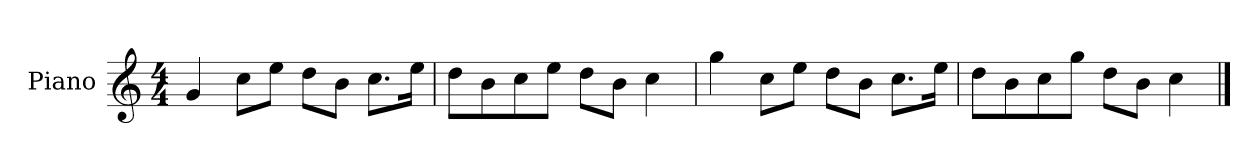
**kern
*part1
*staff1
*I"Piano
*I'P-no
*clefG2
*k[]
*M4/4
*MM90
=1
4g/
8cc\L
8ee\J
8dd\L
8b\J
8.cc\L
16ee\Jk
=2
8dd\L
8b\
8cc\
8ee\J
8dd\L
8b\J
4cc\
=3
4gg\
8cc\L
8ee\J
8dd\L
8b\J
8.cc\L
16ee\Jk
=4
8dd\L
8b\
8cc\
8gg\J
8dd\L
8b\J
4cc\
==
*-
